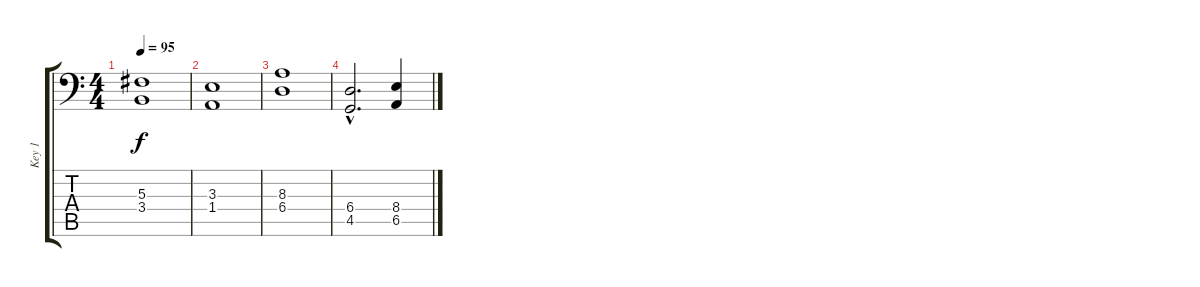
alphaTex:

\track ("Key 1" "Key 1") {instrument stringensemble1}
\staff {score tabs}
\tuning (Bb3 F3 Db3 Ab2 Eb2 Bb1) {hide}
\ts (4 4)
\tempo 95
\clef f4
\ks c
(5.3 3.4).1{dy f} |
(3.3 1.4).1 |
(8.3 6.4).1 |
(6.4{hac} 4.5{hac}).2{d} (8.4 6.5).4
